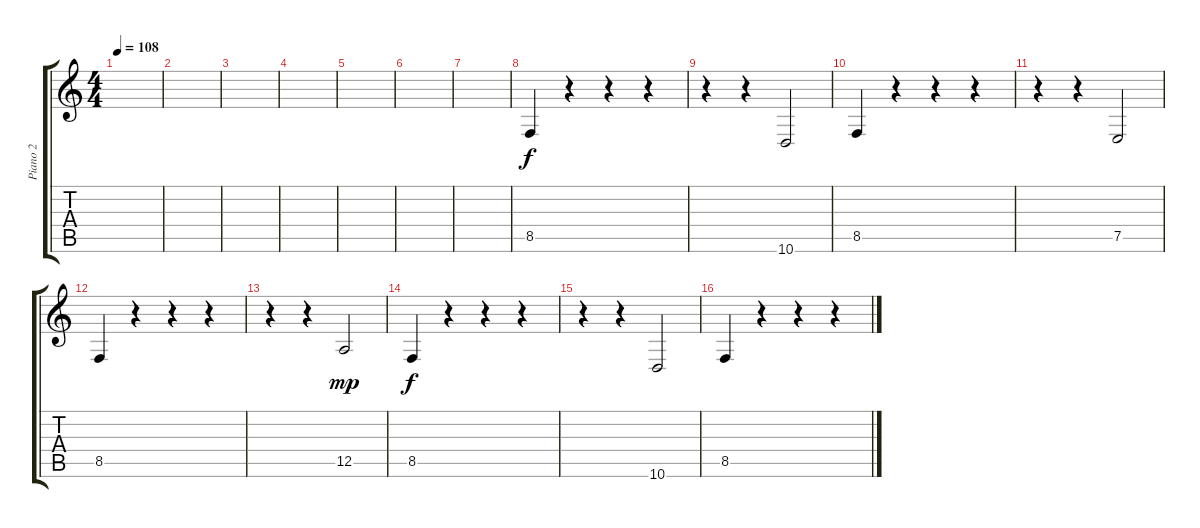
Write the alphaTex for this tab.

\track ("Piano 2" "Piano 2") {instrument acousticgrandpiano}
\staff {score tabs}
\tuning (E4 B3 G3 D3 A2 E2) {hide}
\ts (4 4)
\tempo 108
\clef g2
\ks c
|
|
|
|
|
|
|
8.5.4 r.4 r.4 r.4 |
r.4 r.4 10.6.2 |
8.5.4 r.4 r.4 r.4 |
r.4 r.4 7.5.2 |
8.5.4 r.4 r.4 r.4 |
r.4 r.4 12.5.2{dy mp} |
8.5.4{dy f} r.4 r.4 r.4 |
r.4 r.4 10.6.2 |
8.5.4 r.4 r.4 r.4
